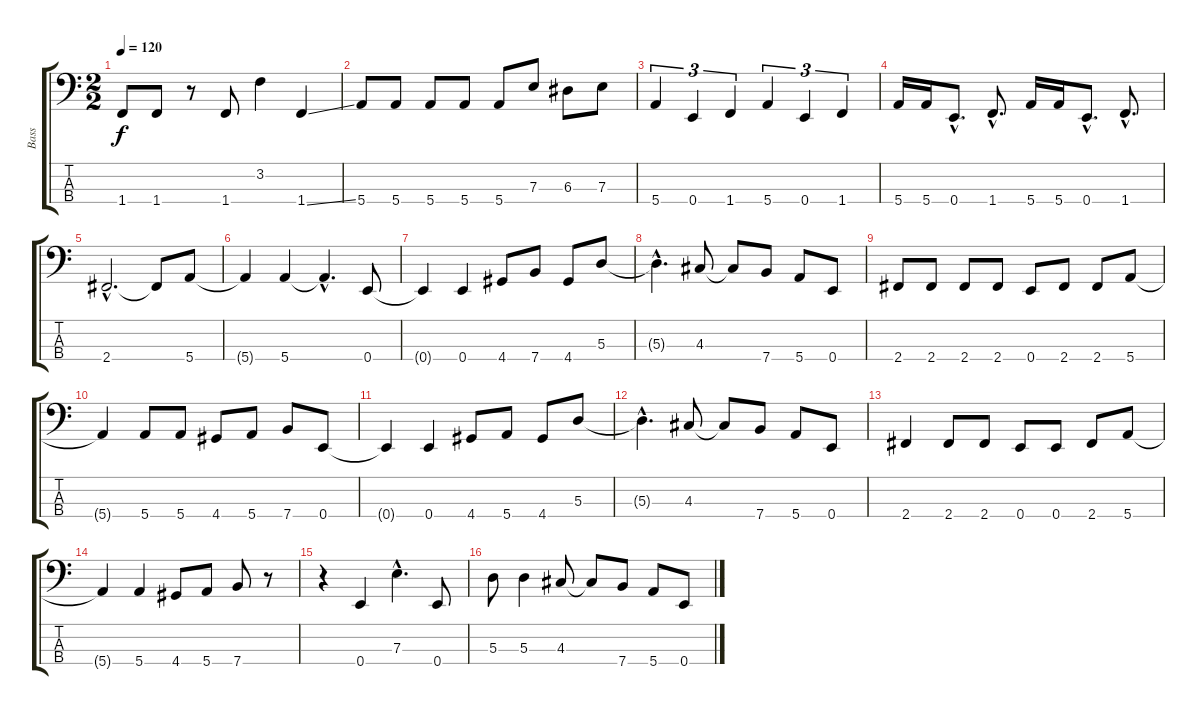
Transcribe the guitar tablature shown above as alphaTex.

\track ("Bass" "Bass") {instrument electricbasspick}
\staff {score tabs}
\tuning (G2 D2 A1 E1) {hide}
\ts (2 2)
\tempo 120
\clef f4
\ks c
1.4.8{dy f} 1.4.8 r.8 1.4.8 3.2.4 1.4{ss}.4 |
5.4.8 5.4.8 5.4.8 5.4.8 5.4.8 7.3.8 6.3.8 7.3.8 |
5.4.4{tu (3 2)} 0.4.4{tu (3 2)} 1.4.4{tu (3 2)} 5.4.4{tu (3 2)} 0.4.4{tu (3 2)} 1.4.4{tu (3 2)} |
5.4.16 5.4.16 0.4{hac}.8{d} 1.4{hac}.8{d} 5.4.16 5.4.16 0.4{hac}.8{d} 1.4{hac}.8{d} |
2.4{hac}.2{d} 2.4{t}.8 5.4.8 |
5.4{t}.4 5.4.4 5.4{hac t}.4{d} 0.4.8 |
0.4{t}.4 0.4.4 4.4.8 7.4.8 4.4.8 5.3.8 |
5.3{hac t}.4{d} 4.3.8 4.3{t}.8 7.4.8 5.4.8 0.4.8 |
2.4.8 2.4.8 2.4.8 2.4.8 0.4.8 2.4.8 2.4.8 5.4.8 |
5.4{t}.4 5.4.8 5.4.8 4.4.8 5.4.8 7.4.8 0.4.8 |
0.4{t}.4 0.4.4 4.4.8 5.4.8 4.4.8 5.3.8 |
5.3{hac t}.4{d} 4.3.8 4.3{t}.8 7.4.8 5.4.8 0.4.8 |
2.4.4 2.4.8 2.4.8 0.4.8 0.4.8 2.4.8 5.4.8 |
5.4{t}.4 5.4.4 4.4.8 5.4.8 7.4.8 r.8 |
r.4 0.4.4 7.3{hac}.4{d} 0.4.8 |
5.3.8 5.3.4 4.3.8 4.3{t}.8 7.4.8 5.4.8 0.4.8
